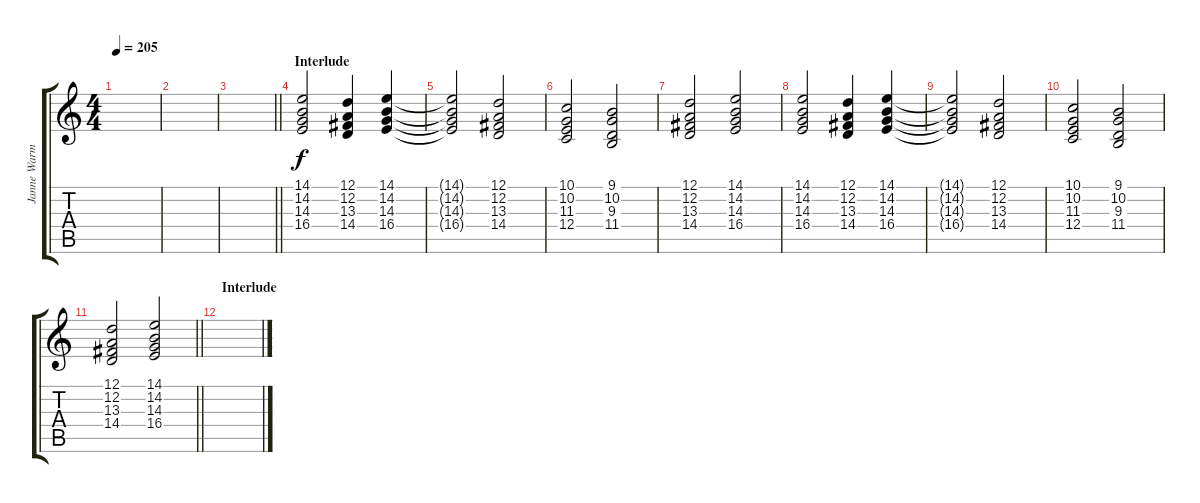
\track ("Janne Warman" "Janne Warm") {instrument stringensemble1}
\staff {score tabs}
\tuning (D4 A3 F3 C3 G2 D2) {hide}
\ts (4 4)
\tempo 205
\clef g2
\ks c
|
|
\barLineRight lightlight
|
\section ("" "Interlude")
(14.1 14.2 14.3 16.4).2{instrument drawbarorgan} (12.1 12.2 13.3 14.4).4 (14.1 14.2 14.3 16.4).4 |
(14.1{t} 14.2{t} 14.3{t} 16.4{t}).2 (12.1 12.2 13.3 14.4).2 |
(10.1 10.2 11.3 12.4).2 (9.1 10.2 9.3 11.4).2 |
(12.1 12.2 13.3 14.4).2 (14.1 14.2 14.3 16.4).2 |
(14.1 14.2 14.3 16.4).2 (12.1 12.2 13.3 14.4).4 (14.1 14.2 14.3 16.4).4 |
(14.1{t} 14.2{t} 14.3{t} 16.4{t}).2 (12.1 12.2 13.3 14.4).2 |
(10.1 10.2 11.3 12.4).2 (9.1 10.2 9.3 11.4).2 |
\barLineRight lightlight
(12.1 12.2 13.3 14.4).2 (14.1 14.2 14.3 16.4).2 |
\section ("" "Interlude")
